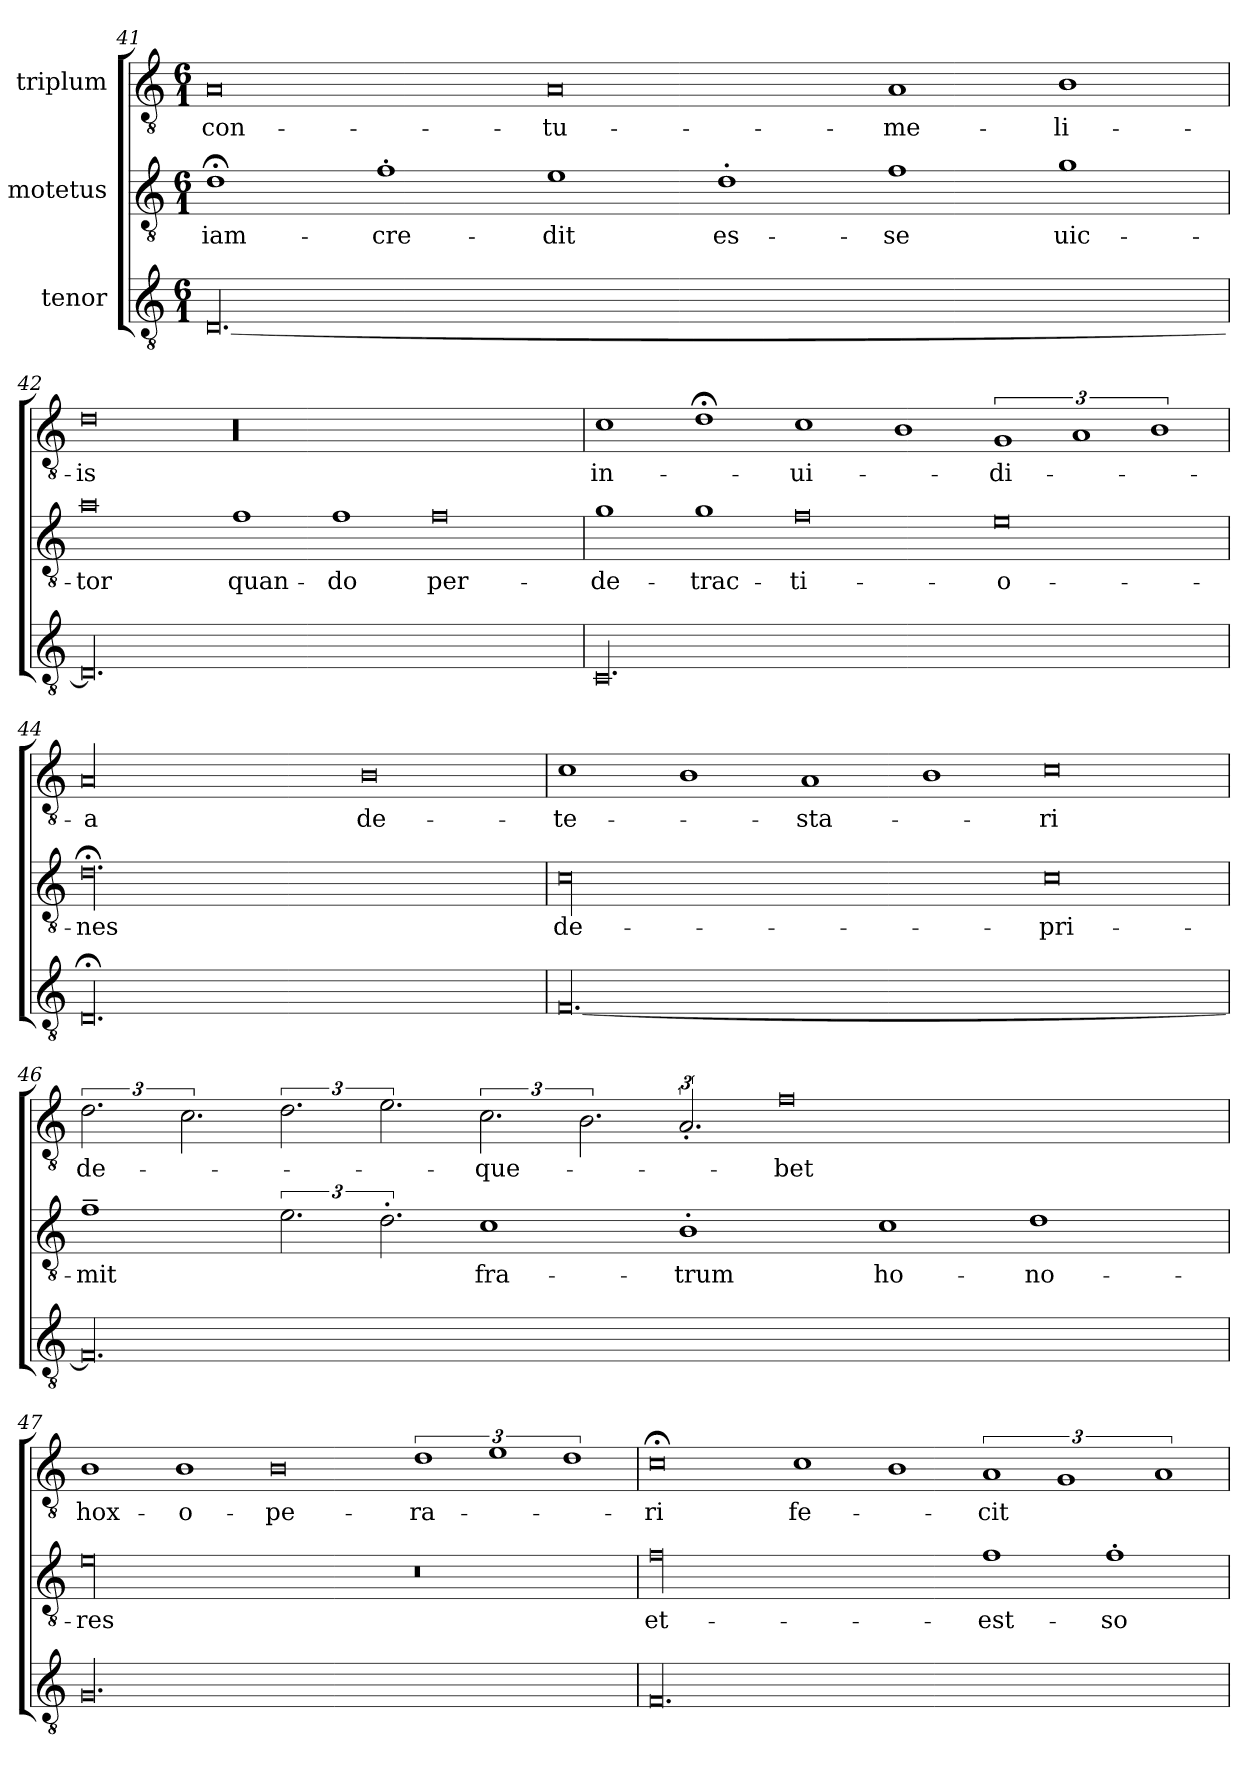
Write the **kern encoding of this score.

**kern	**kern	**text	**kern	**text
*part3	*part2	*part2	*part1	*part1
*staff3	*staff2	*staff2	*staff1	*staff1
*I"tenor	*I"motetus	*	*I"triplum	*
*clefGv2	*clefGv2	*	*clefGv2	*
*k[]	*k[]	*	*k[]	*
*C:	*C:	*	*C:	*
*M6/1	*M6/1	*	*M6/1	*
=41	=41	=41	=41	=41
[00.D/	1d;<\	iam-	0A/	con-
.	1f'\	cre-	.	.
.	1e\	-dit	0A/	-tu-
.	1d'\	es-	.	.
.	1f\	-se	1A/	-me-
.	1g\	uic-	1B\	-li-
=42	=42	=42	=42	=42
00.D/]	0a\	-tor	0d\	-is
.	1f\	quan-	00r	.
.	1f\	-do	.	.
.	0f\	per-	.	.
=43	=43	=43	=43	=43
00.C/	1g\	de-	1c\	in-
.	1g\	-trac-	1d;<\	.
.	0f\	-ti-	1c\	-ui-
.	.	.	1B\	.
.	0e\	-o-	3%2G/	-di-
.	.	.	3%2A/	.
.	.	.	3%2B\	.
=44	=44	=44	=44	=44
00.D;</	00.d;<\	-nes	00A/	-a
.	.	.	0B\	de-
=45	=45	=45	=45	=45
[00.F/	00c\	de-	1c\	-te-
.	.	.	1B\	.
.	.	.	1A/	-sta-
.	.	.	1B\	.
.	0c\	-pri-	0c\	-ri
=46	=46	=46	=46	=46
00.F/]	1f~\	-mit	3.d\	de-
.	.	.	3.c\	.
.	3.e\	.	3.d\	.
.	3.d'\	.	3.e\	.
.	1c\	fra-	3.c\	que-
.	.	.	3.B\	.
.	1B'\	-trum	3.A'/	.
.	.	.	0f\	-bet
.	1c\	ho-	.	.
.	1d\	-no-	.	.
.	.	.	2ryy	.
=47	=47	=47	=47	=47
00.G/	00e\	-res	1B\	hox-
.	.	.	1B\	o-
.	.	.	0B\	-pe-
.	0r	.	3%2d\	-ra-
.	.	.	3%2e\	.
.	.	.	3%2d\	.
=48	=48	=48	=48	=48
00.F/	00f\	et-	0c;<\	-ri
.	.	.	1c\	fe-
.	.	.	1B\	.
.	1f\	est-	3%2A/	-cit
.	.	.	3%2G/	.
.	1f'\	so-	.	.
.	.	.	3%2A/	.
=	=	=	=	=
*-	*-	*-	*-	*-
